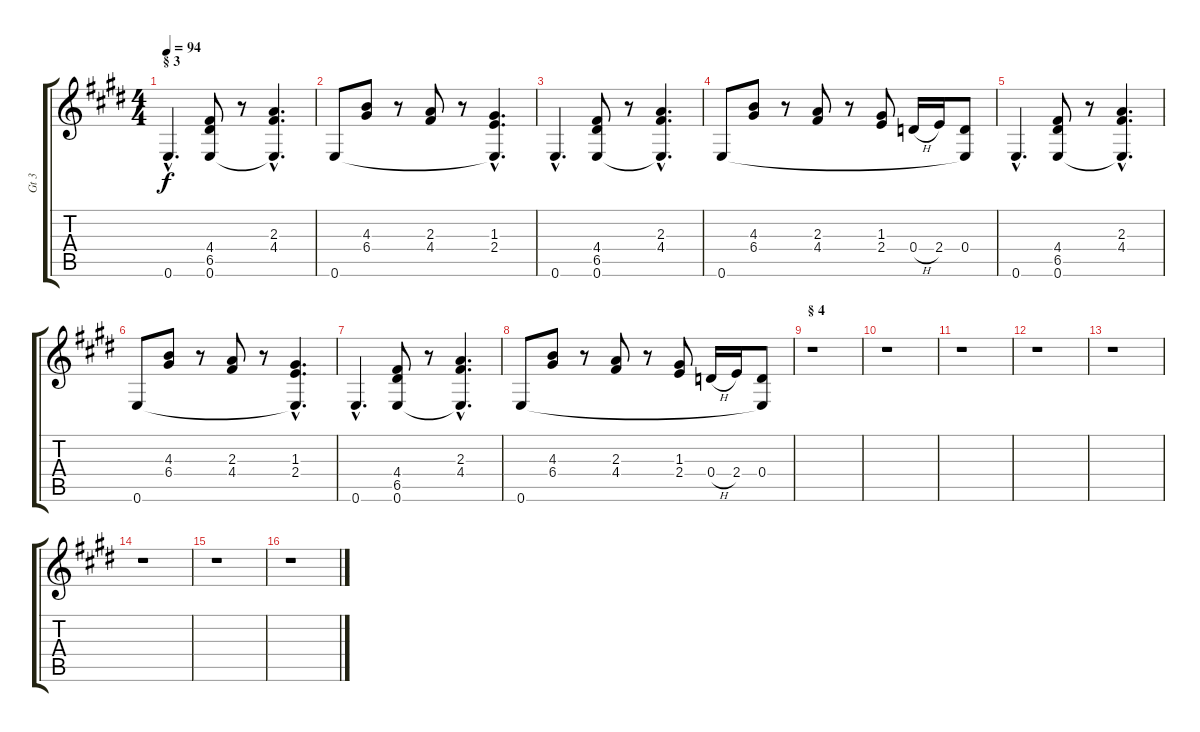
\track ("Gt 3" "Gt 3") {instrument acousticguitarsteel}
\staff {score tabs}
\tuning (E4 B3 G3 D3 A2 E2) {hide}
\ts (4 4)
\section ("" "§ 3")
\tempo 94
\clef g2
\ks e
0.6{hac}.4{d dy f} (4.4 6.5 0.6).8 r.8 (2.3{hac} 4.4{hac} 0.6{hac t}).4{d} |
0.6.8 (4.3 6.4).8 r.8 (2.3 4.4).8 r.8 (1.3{hac} 2.4{hac} 0.6{hac t}).4{d} |
0.6{hac}.4{d} (4.4 6.5 0.6).8 r.8 (2.3{hac} 4.4{hac} 0.6{hac t}).4{d} |
0.6.8 (4.3 6.4).8 r.8 (2.3 4.4).8 r.8 (1.3 2.4).8 0.4{h}.16 2.4.16 (0.4 0.6{t}).8 |
0.6{hac}.4{d} (4.4 6.5 0.6).8 r.8 (2.3{hac} 4.4{hac} 0.6{hac t}).4{d} |
0.6.8 (4.3 6.4).8 r.8 (2.3 4.4).8 r.8 (1.3{hac} 2.4{hac} 0.6{hac t}).4{d} |
0.6{hac}.4{d} (4.4 6.5 0.6).8 r.8 (2.3{hac} 4.4{hac} 0.6{hac t}).4{d} |
0.6.8 (4.3 6.4).8 r.8 (2.3 4.4).8 r.8 (1.3 2.4).8 0.4{h}.16 2.4.16 (0.4 0.6{t}).8 |
\section ("" "§ 4")
r.1 |
r.1 |
r.1 |
r.1 |
r.1 |
r.1 |
r.1 |
r.1
